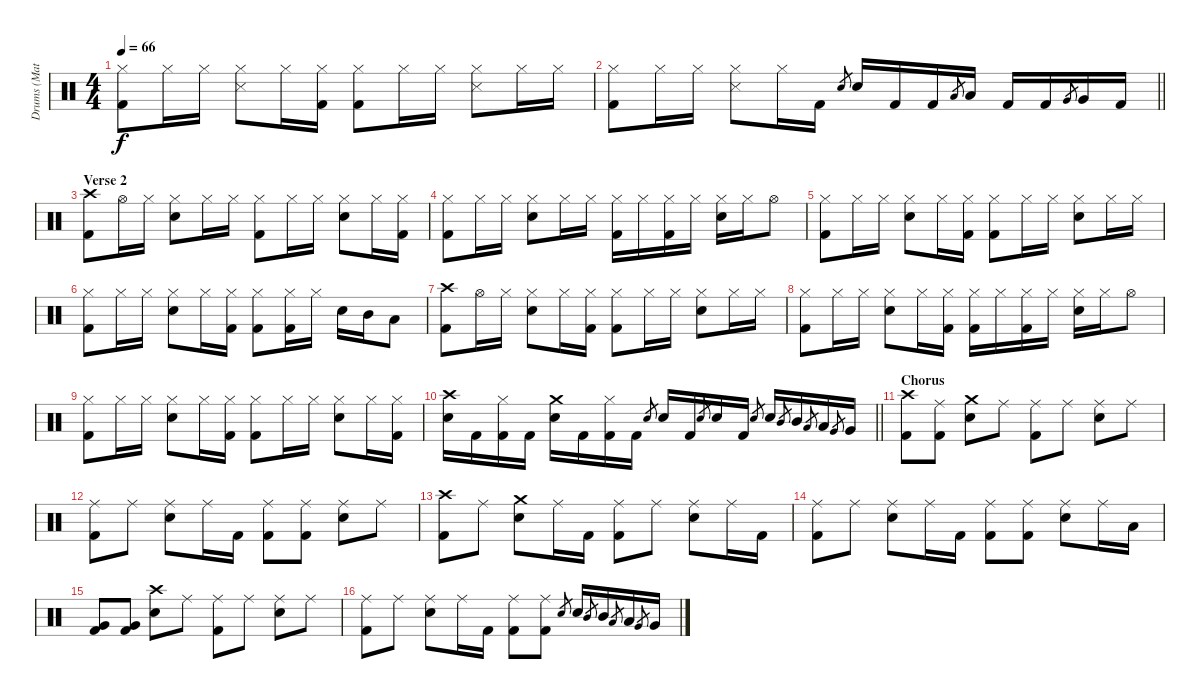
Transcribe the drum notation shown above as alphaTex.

\track ("Drums (Matt)" "Drums (Mat") {instrument percussion}
\staff {score}
\articulation defaults
\ts (4 4)
\tempo 66
\clef neutral
\ks c
("Hi-Hat (closed)" "Kick (hit) 2").8{dy f} "Hi-Hat (closed)".16 "Hi-Hat (closed)".16 ("Hi-Hat (closed)" "Snare (side stick) 3").8 "Hi-Hat (closed)".16 ("Hi-Hat (closed)" "Kick (hit) 2").16 ("Hi-Hat (closed)" "Kick (hit) 2").8 "Hi-Hat (closed)".16 "Hi-Hat (closed)".16 ("Hi-Hat (closed)" "Snare (side stick) 3").8 "Hi-Hat (closed)".16 "Hi-Hat (closed)".16 |
\barLineRight lightlight
("Hi-Hat (closed)" "Kick (hit) 2").8 "Hi-Hat (closed)".16 "Hi-Hat (closed)".16 ("Hi-Hat (closed)" "Snare (side stick) 3").8 "Hi-Hat (closed)".16 "Kick (hit) 2".16 "Snare (hit) 2".8{gr} "Snare (hit) 2".16 "Kick (hit) 2".16 "Kick (hit) 2".16 "Low Tom (hit)".8{gr} "Low Tom (hit)".16 "Kick (hit) 2".16 "Kick (hit) 2".16 "Very Low Tom (hit)".8{gr} "Very Low Tom (hit)".16 "Kick (hit) 2".16 |
\section ("" "Verse 2")
("Crash high (hit)" "Kick (hit) 2").8 "Hi-Hat (open)".16 "Hi-Hat (closed)".16 ("Hi-Hat (closed)" "Snare (hit) 2").8 "Hi-Hat (closed)".16 "Hi-Hat (closed)".16 ("Hi-Hat (closed)" "Kick (hit) 2").8 "Hi-Hat (closed)".16 "Hi-Hat (closed)".16 ("Hi-Hat (closed)" "Snare (hit) 2").8 "Hi-Hat (closed)".16 ("Hi-Hat (closed)" "Kick (hit) 2").16 |
("Hi-Hat (closed)" "Kick (hit) 2").8 "Hi-Hat (closed)".16 "Hi-Hat (closed)".16 ("Hi-Hat (closed)" "Snare (hit) 2").8 "Hi-Hat (closed)".16 "Hi-Hat (closed)".16 ("Hi-Hat (closed)" "Kick (hit) 2").16 "Hi-Hat (closed)".16 ("Hi-Hat (closed)" "Kick (hit) 2").16 "Hi-Hat (closed)".16 ("Hi-Hat (closed)" "Snare (hit) 2").16 "Hi-Hat (closed)".16 "Hi-Hat (open)".8 |
("Hi-Hat (closed)" "Kick (hit) 2").8 "Hi-Hat (closed)".16 "Hi-Hat (closed)".16 ("Hi-Hat (closed)" "Snare (hit) 2").8 "Hi-Hat (closed)".16 ("Hi-Hat (closed)" "Kick (hit) 2").16 ("Hi-Hat (closed)" "Kick (hit) 2").8 "Hi-Hat (closed)".16 "Hi-Hat (closed)".16 ("Hi-Hat (closed)" "Snare (hit) 2").8 "Hi-Hat (closed)".16 "Hi-Hat (closed)".16 |
("Hi-Hat (closed)" "Kick (hit) 2").8 "Hi-Hat (closed)".16 "Hi-Hat (closed)".16 ("Hi-Hat (closed)" "Snare (hit) 2").8 "Hi-Hat (closed)".16 ("Hi-Hat (closed)" "Kick (hit) 2").16 ("Hi-Hat (closed)" "Kick (hit) 2").8 ("Hi-Hat (closed)" "Kick (hit) 2").16 "Hi-Hat (closed)".16 "Snare (hit) 2".16 "Mid Tom (hit)".16 "Low Tom (hit)".8 |
("Crash high (hit)" "Kick (hit) 2").8 "Hi-Hat (open)".16 "Hi-Hat (closed)".16 ("Hi-Hat (closed)" "Snare (hit) 2").8 "Hi-Hat (closed)".16 ("Hi-Hat (closed)" "Kick (hit) 2").16 ("Hi-Hat (closed)" "Kick (hit) 2").8 "Hi-Hat (closed)".16 "Hi-Hat (closed)".16 ("Hi-Hat (closed)" "Snare (hit) 2").8 "Hi-Hat (closed)".16 "Hi-Hat (closed)".16 |
("Hi-Hat (closed)" "Kick (hit) 2").8 "Hi-Hat (closed)".16 "Hi-Hat (closed)".16 ("Hi-Hat (closed)" "Snare (hit) 2").8 "Hi-Hat (closed)".16 ("Hi-Hat (closed)" "Kick (hit) 2").16 ("Hi-Hat (closed)" "Kick (hit) 2").16 "Hi-Hat (closed)".16 ("Hi-Hat (closed)" "Kick (hit) 2").16 "Hi-Hat (closed)".16 ("Hi-Hat (closed)" "Snare (hit) 2").16 "Hi-Hat (closed)".16 "Hi-Hat (open)".8 |
("Hi-Hat (closed)" "Kick (hit) 2").8 "Hi-Hat (closed)".16 "Hi-Hat (closed)".16 ("Hi-Hat (closed)" "Snare (hit) 2").8 "Hi-Hat (closed)".16 ("Hi-Hat (closed)" "Kick (hit) 2").16 ("Hi-Hat (closed)" "Kick (hit) 2").8 "Hi-Hat (closed)".16 "Hi-Hat (closed)".16 ("Hi-Hat (closed)" "Snare (hit) 2").8 "Hi-Hat (closed)".16 ("Hi-Hat (closed)" "Kick (hit) 2").16 |
\barLineRight lightlight
("Crash high (hit)" "Snare (hit) 2").16 "Kick (hit) 2".16 ("Hi-Hat (closed)" "Kick (hit) 2").16 "Kick (hit) 2".16 ("Crash medium (hit)" "Snare (hit) 2").16 "Kick (hit) 2".16 ("Hi-Hat (closed)" "Kick (hit) 2").16 "Kick (hit) 2".16 "Snare (hit) 2".8{gr} "Snare (hit) 2".16 "Kick (hit) 2".16 "Snare (hit) 2".8{gr} "Snare (hit) 2".16 "Kick (hit) 2".16 "Snare (hit) 2".8{gr} "Snare (hit) 2".16 "Mid Tom (hit)".8{gr} "Mid Tom (hit)".16 "Low Tom (hit)".8{gr} "Low Tom (hit)".16 "Very Low Tom (hit)".8{gr} "Very Low Tom (hit)".16 |
\section ("" "Chorus")
("Crash high (hit)" "Kick (hit) 2").8 ("Ride (middle)" "Kick (hit) 2").8 ("Crash medium (hit)" "Snare (hit) 2").8 "Ride (middle)".8 ("Ride (middle)" "Kick (hit) 2").8 "Ride (middle)".8 ("Ride (middle)" "Snare (hit) 2").8 "Ride (middle)".8 |
("Ride (middle)" "Kick (hit) 2").8 "Ride (middle)".8 ("Ride (middle)" "Snare (hit) 2").8 "Ride (middle)".16 "Kick (hit) 2".16 ("Ride (middle)" "Kick (hit) 2").8 ("Ride (middle)" "Kick (hit) 2").8 ("Ride (middle)" "Snare (hit) 2").8 "Ride (middle)".8 |
("Crash high (hit)" "Kick (hit) 2").8 "Ride (middle)".8 ("Crash medium (hit)" "Snare (hit) 2").8 "Ride (middle)".16 "Kick (hit) 2".16 ("Ride (middle)" "Kick (hit) 2").8 "Ride (middle)".8 ("Ride (middle)" "Snare (hit) 2").8 "Ride (middle)".16 "Kick (hit) 2".16 |
("Ride (middle)" "Kick (hit) 2").8 "Ride (middle)".8 ("Ride (middle)" "Snare (hit) 2").8 "Ride (middle)".16 "Kick (hit) 2".16 ("Ride (middle)" "Kick (hit) 2").8 ("Ride (middle)" "Kick (hit) 2").8 ("Ride (middle)" "Snare (hit) 2").8 "Ride (middle)".16 "Low Tom (hit)".16 |
("Very Low Tom (hit)" "Kick (hit) 2").8 ("Very Low Tom (hit)" "Kick (hit) 2").8 ("Crash high (hit)" "Snare (hit) 2").8 "Ride (middle)".8 ("Ride (middle)" "Kick (hit) 2").8 "Ride (middle)".8 ("Ride (middle)" "Snare (hit) 2").8 "Ride (middle)".8 |
("Ride (middle)" "Kick (hit) 2").8 "Ride (middle)".8 ("Ride (middle)" "Snare (hit) 2").8 "Ride (middle)".16 "Kick (hit) 2".16 ("Ride (middle)" "Kick (hit) 2").8 ("Ride (middle)" "Kick (hit) 2").8 "Snare (hit) 2".8{gr} "Snare (hit) 2".16 "Mid Tom (hit)".8{gr} "Mid Tom (hit)".16 "Low Tom (hit)".8{gr} "Low Tom (hit)".16 "Very Low Tom (hit)".8{gr} "Very Low Tom (hit)".16
